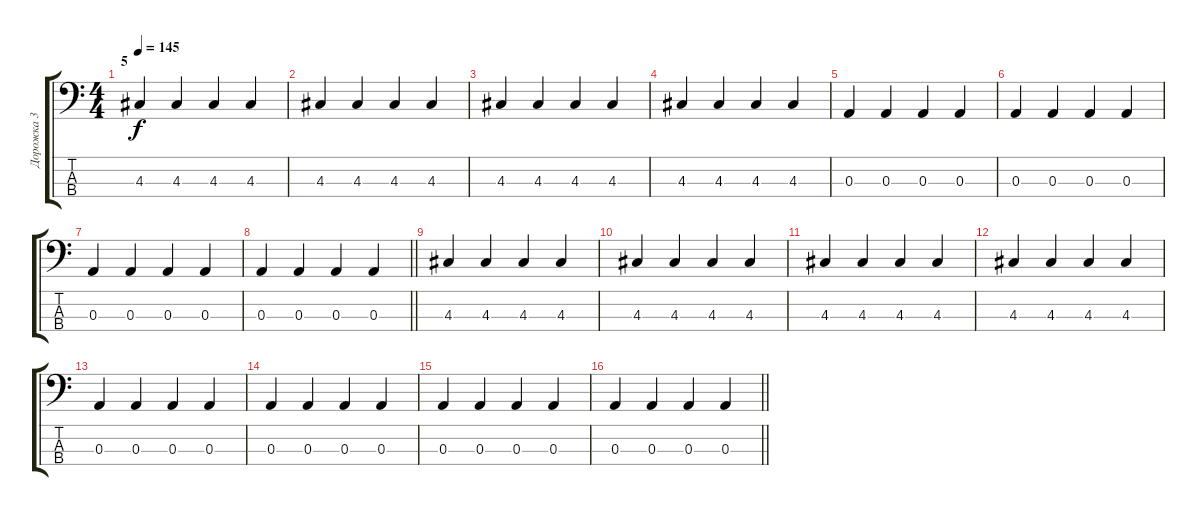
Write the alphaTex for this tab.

\track ("Дорожка 3" "Дорожка 3") {instrument electricbassfinger}
\staff {score tabs}
\tuning (G2 D2 A1 E1) {hide}
\ts (4 4)
\section ("" "5")
\tempo 145
\clef f4
\ks c
4.3.4{dy f} 4.3.4 4.3.4 4.3.4 |
4.3.4 4.3.4 4.3.4 4.3.4 |
4.3.4 4.3.4 4.3.4 4.3.4 |
4.3.4 4.3.4 4.3.4 4.3.4 |
0.3.4 0.3.4 0.3.4 0.3.4 |
0.3.4 0.3.4 0.3.4 0.3.4 |
0.3.4 0.3.4 0.3.4 0.3.4 |
\barLineRight lightlight
0.3.4 0.3.4 0.3.4 0.3.4 |
4.3.4 4.3.4 4.3.4 4.3.4 |
4.3.4 4.3.4 4.3.4 4.3.4 |
4.3.4 4.3.4 4.3.4 4.3.4 |
4.3.4 4.3.4 4.3.4 4.3.4 |
0.3.4 0.3.4 0.3.4 0.3.4 |
0.3.4 0.3.4 0.3.4 0.3.4 |
0.3.4 0.3.4 0.3.4 0.3.4 |
\barLineRight lightlight
0.3.4 0.3.4 0.3.4 0.3.4
